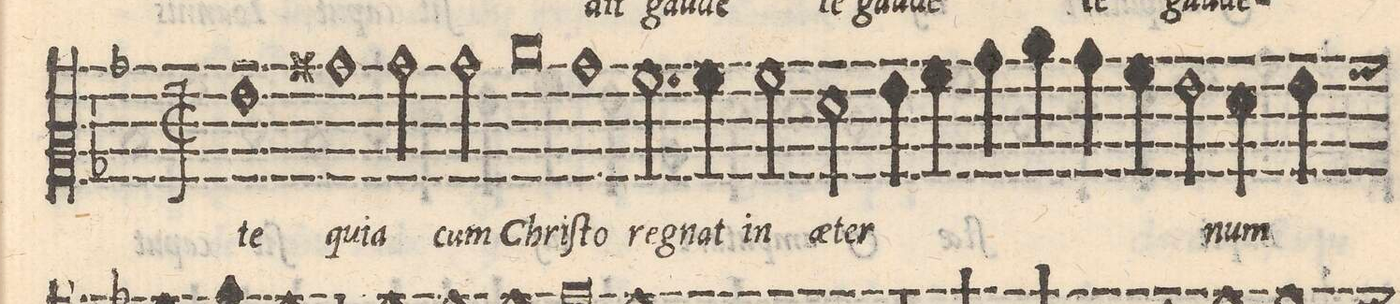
**kern	**text
*I"ALTUS	*
*clefC2	*
*k[b-]	*
*met(3)	*
*M3/1	*
*custos:g	*
=49-	=49-
*M2/2	*
*met(C|)	*
*mmet(c|)	*
1g	te
=50-	=50-
1bn	qui-
=51-	=51-
2b-\	-a
2b-\	cum
=52-	=52-
0cc	Chri-
=53-	=53-
=54-	=54-
1b-	ſto
=55-	=55-
2.a\	re-
4a\	-gnat
=56-	=56-
2a\	in
2fny\	ae-
=57-	=57-
4g\	-ter-
4a\	.
4b-\	.
4cc\	.
=58-	=58-
4b-\	.
4a\	.
2g\	.
=59-	=59-
4f\	num
4g\	.
*-	*-
